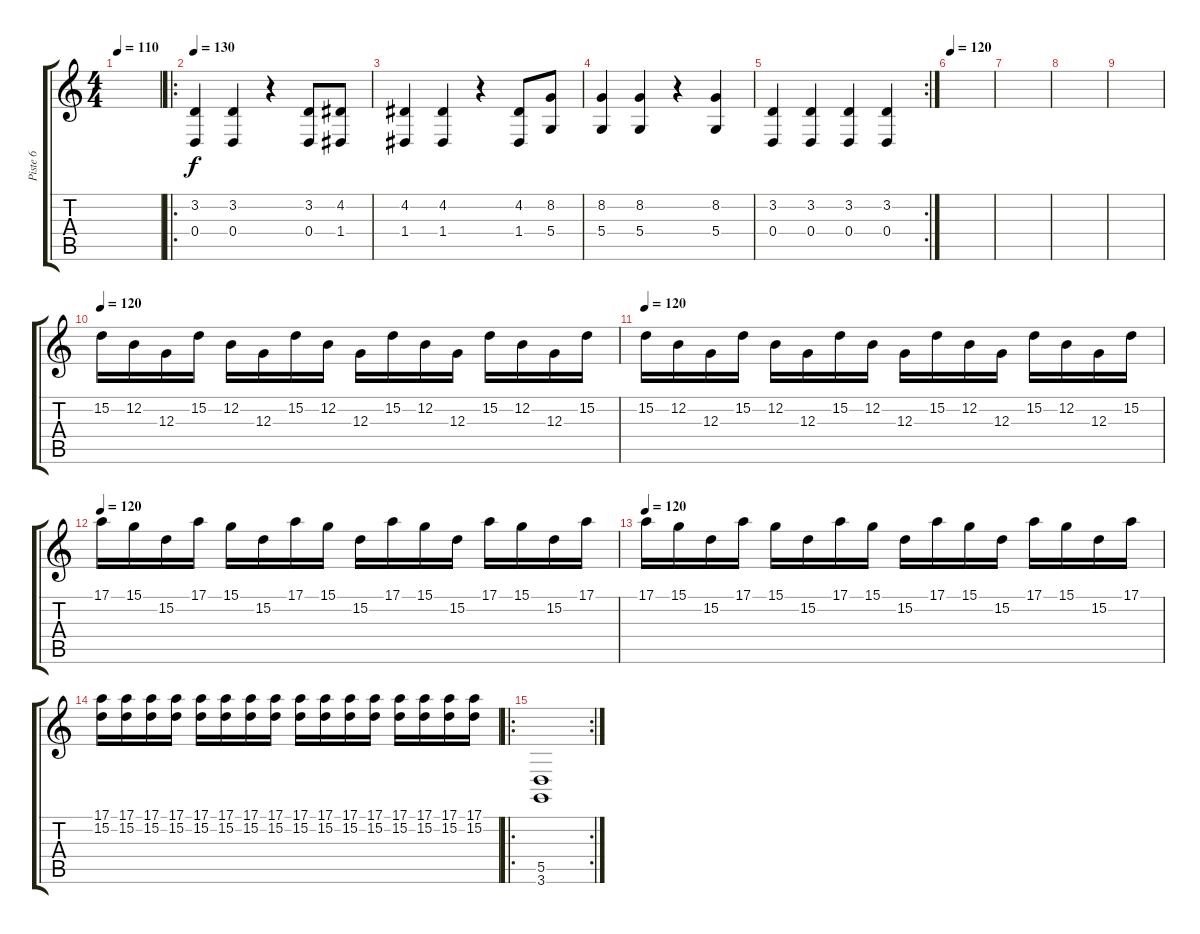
\track ("Piste 6" "Piste 6") {instrument acousticgrandpiano}
\staff {score tabs}
\tuning (E4 B3 G3 D3 A2 E2) {hide}
\ts (4 4)
\tempo 110
\clef g2
\ks c
|
\ro
\tempo 130
(3.2 0.4).4 (3.2 0.4).4 r.4 (3.2 0.4).8 (4.2 1.4).8 |
(4.2 1.4).4 (4.2 1.4).4 r.4 (4.2 1.4).8 (8.2 5.4).8 |
(8.2 5.4).4 (8.2 5.4).4 r.4 (8.2 5.4).4 |
\rc 2
(3.2 0.4).4 (3.2 0.4).4 (3.2 0.4).4 (3.2 0.4).4 |
\tempo 120
|
|
|
|
\tempo 120
15.2.16{instrument electricguitarjazz} 12.2.16 12.3.16 15.2.16 12.2.16 12.3.16 15.2.16 12.2.16 12.3.16 15.2.16 12.2.16 12.3.16 15.2.16 12.2.16 12.3.16 15.2.16 |
\tempo 120
15.2.16{instrument electricguitarjazz} 12.2.16 12.3.16 15.2.16 12.2.16 12.3.16 15.2.16 12.2.16 12.3.16 15.2.16 12.2.16 12.3.16 15.2.16 12.2.16 12.3.16 15.2.16 |
\tempo 120
17.1.16 15.1.16 15.2.16 17.1.16 15.1.16 15.2.16 17.1.16 15.1.16 15.2.16 17.1.16 15.1.16 15.2.16 17.1.16 15.1.16 15.2.16 17.1.16 |
\tempo 120
17.1.16 15.1.16 15.2.16 17.1.16 15.1.16 15.2.16 17.1.16 15.1.16 15.2.16 17.1.16 15.1.16 15.2.16 17.1.16 15.1.16 15.2.16 17.1.16 |
(17.1 15.2).16 (17.1 15.2).16 (17.1 15.2).16 (17.1 15.2).16 (17.1 15.2).16 (17.1 15.2).16 (17.1 15.2).16 (17.1 15.2).16 (17.1 15.2).16 (17.1 15.2).16 (17.1 15.2).16 (17.1 15.2).16 (17.1 15.2).16 (17.1 15.2).16 (17.1 15.2).16 (17.1 15.2).16 |
\ro
\rc 2
(5.5 3.6).1
